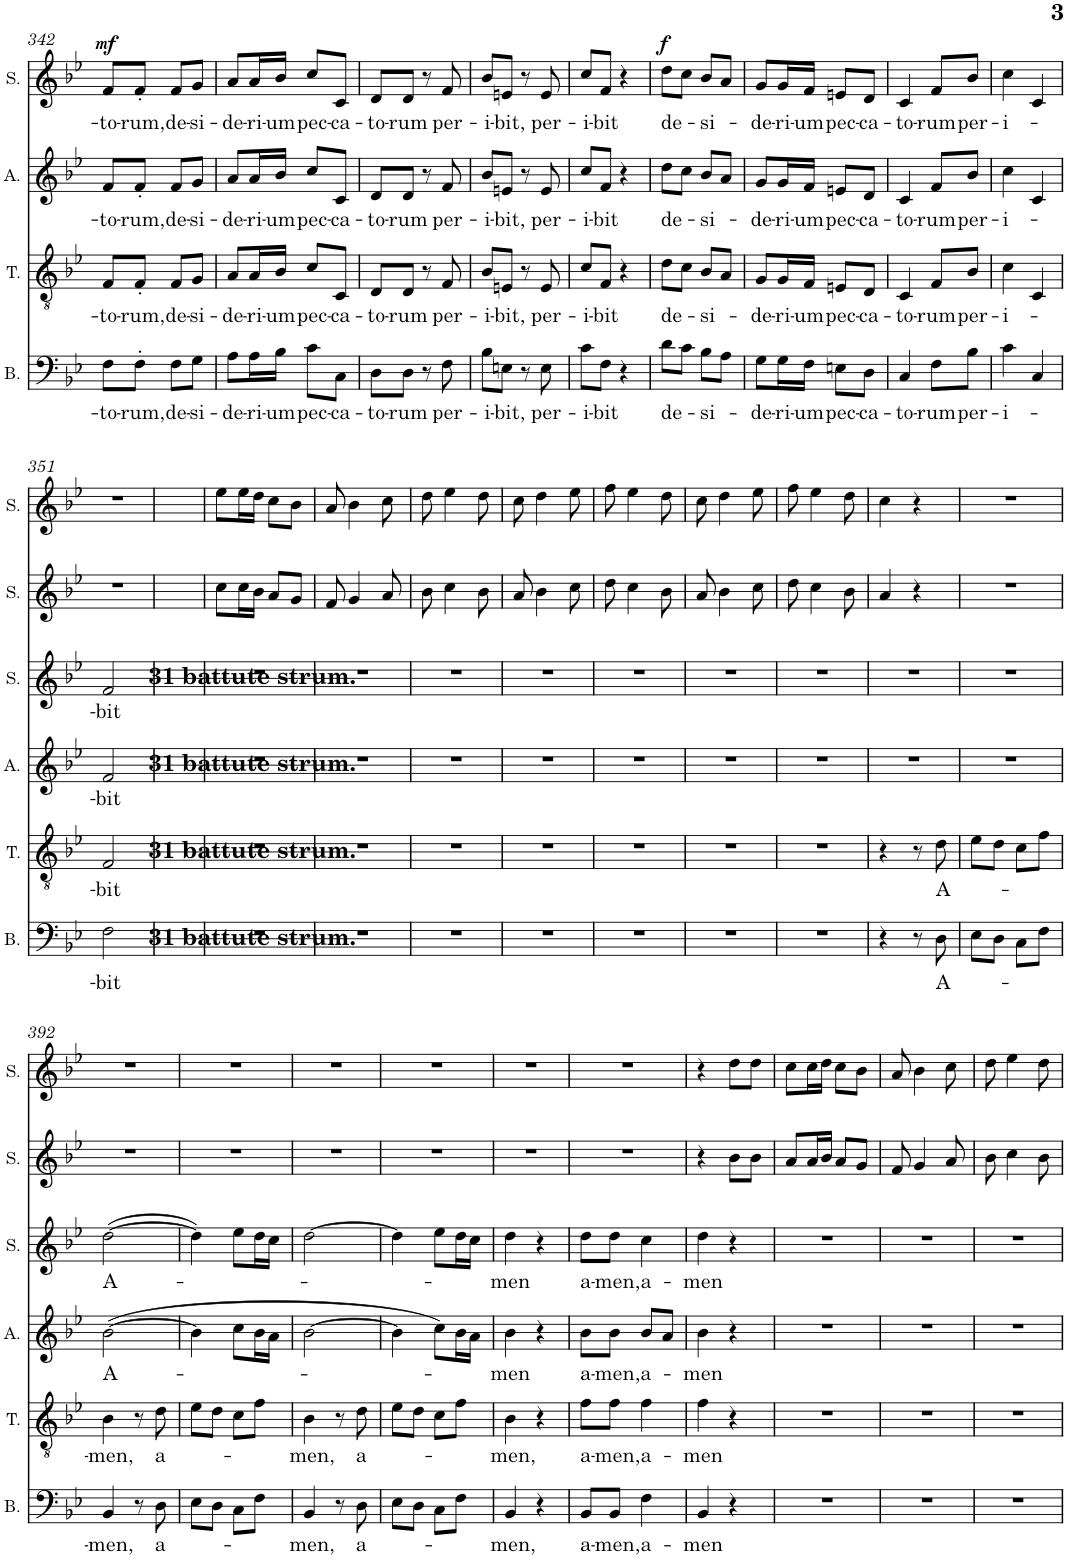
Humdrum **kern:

**kern	**text	**kern	**text	**kern	**text	**kern	**text	**dynam	**kern	**kern
*part6	*part6	*part5	*part5	*part4	*part4	*part3	*part3	*part3	*part2	*part1
*staff6	*staff6	*staff5	*staff5	*staff4	*staff4	*staff3	*staff3	*staff3	*staff2	*staff1
*I"Basso	*	*I"Tenore	*	*I"Contralto	*	*I"Soprano	*	*	*I"Soprano	*I"Soprano
*I'B.	*	*I'T.	*	*	*	*I'S.	*	*	*I'S.	*I'S.
!!LO:PB:g=z
*clefF4	*	*clefGv2	*	*clefG2	*	*clefG2	*	*	*clefG2	*clefG2
*k[b-e-]	*	*k[b-e-]	*	*k[b-e-]	*	*k[b-e-]	*	*	*k[b-e-]	*k[b-e-]
*M2/4	*	*M2/4	*	*M2/4	*	*M2/4	*	*	*M2/4	*M2/4
=342	=342	=342	=342	=342	=342	=342	=342	=342	=342	=342
!	!LO:LY:b	!	!LO:LY:b	!	!LO:LY:b	!	!LO:LY:b	!LO:DY:a	!	!
8F\L	-to-	8F/L	-to-	8f/L	-to-	8f/L	-to-	mf	2r	2r
!	!LO:LY:b	!	!LO:LY:b	!	!LO:LY:b	!	!LO:LY:b	!	!	!
8F'\J	-rum,	8F'/J	-rum,	8f'/J	-rum,	8f'/J	-rum,	.	.	.
!	!LO:LY:b	!	!LO:LY:b	!	!LO:LY:b	!	!LO:LY:b	!	!	!
8F\L	de-	8F/L	de-	8f/L	de-	8f/L	de-	.	.	.
!	!LO:LY:b	!	!LO:LY:b	!	!LO:LY:b	!	!LO:LY:b	!	!	!
8G\J	-si-	8G/J	-si-	8g/J	-si-	8g/J	-si-	.	.	.
=343	=343	=343	=343	=343	=343	=343	=343	=343	=343	=343
!	!LO:LY:b	!	!LO:LY:b	!	!LO:LY:b	!	!LO:LY:b	!	!	!
8A\L	-de-	8A/L	-de-	8a/L	-de-	8a/L	-de-	.	2r	2r
!	!LO:LY:b	!	!LO:LY:b	!	!LO:LY:b	!	!LO:LY:b	!	!	!
16A\L	-ri-	16A/L	-ri-	16a/L	-ri-	16a/L	-ri-	.	.	.
!	!LO:LY:b	!	!LO:LY:b	!	!LO:LY:b	!	!LO:LY:b	!	!	!
16B-\JJ	-um	16B-/JJ	-um	16b-/JJ	-um	16b-/JJ	-um	.	.	.
!	!LO:LY:b	!	!LO:LY:b	!	!LO:LY:b	!	!LO:LY:b	!	!	!
8c\L	pec-	8c/L	pec-	8cc/L	pec-	8cc/L	pec-	.	.	.
!	!LO:LY:b	!	!LO:LY:b	!	!LO:LY:b	!	!LO:LY:b	!	!	!
8C\J	-ca-	8C/J	-ca-	8c/J	-ca-	8c/J	-ca-	.	.	.
=344	=344	=344	=344	=344	=344	=344	=344	=344	=344	=344
!	!LO:LY:b	!	!LO:LY:b	!	!LO:LY:b	!	!LO:LY:b	!	!	!
8D\L	-to-	8D/L	-to-	8d/L	-to-	8d/L	-to-	.	2r	2r
!	!LO:LY:b	!	!LO:LY:b	!	!LO:LY:b	!	!LO:LY:b	!	!	!
8D\J	-rum	8D/J	-rum	8d/J	-rum	8d/J	-rum	.	.	.
8r	.	8r	.	8r	.	8r	.	.	.	.
!	!LO:LY:b	!	!LO:LY:b	!	!LO:LY:b	!	!LO:LY:b	!	!	!
8F\	per-	8F/	per-	8f/	per-	8f/	per-	.	.	.
=345	=345	=345	=345	=345	=345	=345	=345	=345	=345	=345
!	!LO:LY:b	!	!LO:LY:b	!	!LO:LY:b	!	!LO:LY:b	!	!	!
8B-\L	-i-	8B-/L	-i-	8b-/L	-i-	8b-/L	-i-	.	2r	2r
!	!LO:LY:b	!	!LO:LY:b	!	!LO:LY:b	!	!LO:LY:b	!	!	!
8En\J	-bit,	8En/J	-bit,	8en/J	-bit,	8en/J	-bit,	.	.	.
8r	.	8r	.	8r	.	8r	.	.	.	.
!	!LO:LY:b	!	!LO:LY:b	!	!LO:LY:b	!	!LO:LY:b	!	!	!
8E\	per-	8E/	per-	8e/	per-	8e/	per-	.	.	.
=346	=346	=346	=346	=346	=346	=346	=346	=346	=346	=346
!	!LO:LY:b	!	!LO:LY:b	!	!LO:LY:b	!	!LO:LY:b	!	!	!
8c\L	-i-	8c/L	-i-	8cc/L	-i-	8cc/L	-i-	.	2r	2r
!	!LO:LY:b	!	!LO:LY:b	!	!LO:LY:b	!	!LO:LY:b	!	!	!
8F\J	-bit	8F/J	-bit	8f/J	-bit	8f/J	-bit	.	.	.
4r	.	4r	.	4r	.	4r	.	.	.	.
=347	=347	=347	=347	=347	=347	=347	=347	=347	=347	=347
!	!LO:LY:b	!	!LO:LY:b	!	!LO:LY:b	!	!LO:LY:b	!LO:DY:a	!	!
8d\L	de-	8d\L	de-	8dd\L	de-	8dd\L	de-	f	2r	2r
8c\J	.	8c\J	.	8cc\J	.	8cc\J	.	.	.	.
!	!LO:LY:b	!	!LO:LY:b	!	!LO:LY:b	!	!LO:LY:b	!	!	!
8B-\L	-si-	8B-/L	-si-	8b-/L	-si-	8b-/L	-si-	.	.	.
8A\J	.	8A/J	.	8a/J	.	8a/J	.	.	.	.
=348	=348	=348	=348	=348	=348	=348	=348	=348	=348	=348
!	!LO:LY:b	!	!LO:LY:b	!	!LO:LY:b	!	!LO:LY:b	!	!	!
8G\L	-de-	8G/L	-de-	8g/L	-de-	8g/L	-de-	.	2r	2r
!	!LO:LY:b	!	!LO:LY:b	!	!LO:LY:b	!	!LO:LY:b	!	!	!
16G\L	-ri-	16G/L	-ri-	16g/L	-ri-	16g/L	-ri-	.	.	.
!	!LO:LY:b	!	!LO:LY:b	!	!LO:LY:b	!	!LO:LY:b	!	!	!
16F\JJ	-um	16F/JJ	-um	16f/JJ	-um	16f/JJ	-um	.	.	.
!	!LO:LY:b	!	!LO:LY:b	!	!LO:LY:b	!	!LO:LY:b	!	!	!
8En\L	pec-	8En/L	pec-	8en/L	pec-	8en/L	pec-	.	.	.
!	!LO:LY:b	!	!LO:LY:b	!	!LO:LY:b	!	!LO:LY:b	!	!	!
8D\J	-ca-	8D/J	-ca-	8d/J	-ca-	8d/J	-ca-	.	.	.
=349	=349	=349	=349	=349	=349	=349	=349	=349	=349	=349
!	!LO:LY:b	!	!LO:LY:b	!	!LO:LY:b	!	!LO:LY:b	!	!	!
4C/	-to-	4C/	-to-	4c/	-to-	4c/	-to-	.	2r	2r
!	!LO:LY:b	!	!LO:LY:b	!	!LO:LY:b	!	!LO:LY:b	!	!	!
8F\L	-rum	8F/L	-rum	8f/L	-rum	8f/L	-rum	.	.	.
!	!LO:LY:b	!	!LO:LY:b	!	!LO:LY:b	!	!LO:LY:b	!	!	!
8B-\J	per-	8B-/J	per-	8b-/J	per-	8b-/J	per-	.	.	.
=350	=350	=350	=350	=350	=350	=350	=350	=350	=350	=350
!	!LO:LY:b	!	!LO:LY:b	!	!LO:LY:b	!	!LO:LY:b	!	!	!
4c\	-i-	4c\	-i-	4cc\	-i-	4cc\	-i-	.	2r	2r
4C/	.	4C/	.	4c/	.	4c/	.	.	.	.
!!LO:LB:g=z
=351	=351	=351	=351	=351	=351	=351	=351	=351	=351	=351
!	!LO:LY:b	!	!LO:LY:b	!	!LO:LY:b	!	!LO:LY:b	!	!	!
2F\	-bit	2F/	-bit	2f/	-bit	2f/	-bit	.	2r	2r
=352	=352	=352	=352	=352	=352	=352	=352	=352	=352	=352
!	!	!	!	!	!	!LO:TX:a:B:t=31 battute strum.	!	!	!	!
!	!	!	!	!LO:TX:a:B:t=31 battute strum.	!	!	!	!	!	!
!	!	!LO:TX:a:B:t=31 battute strum.	!	!	!	!	!	!	!	!
!LO:TX:a:B:t=31 battute strum.	!	!	!	!	!	!	!	!	!	!
2ryy	.	2ryy	.	2ryy	.	2ryy	.	.	2ryy	2ryy
=383	=383	=383	=383	=383	=383	=383	=383	=383	=383	=383
2r	.	2r	.	2r	.	2r	.	.	8cc\L	8ee-\L
.	.	.	.	.	.	.	.	.	16cc\L	16ee-\L
.	.	.	.	.	.	.	.	.	16b-\JJ	16dd\JJ
.	.	.	.	.	.	.	.	.	8a/L	8cc\L
.	.	.	.	.	.	.	.	.	8g/J	8b-\J
=384	=384	=384	=384	=384	=384	=384	=384	=384	=384	=384
2r	.	2r	.	2r	.	2r	.	.	8f/	8a/
.	.	.	.	.	.	.	.	.	4g/	4b-\
.	.	.	.	.	.	.	.	.	8a/	8cc\
=385	=385	=385	=385	=385	=385	=385	=385	=385	=385	=385
2r	.	2r	.	2r	.	2r	.	.	8b-\	8dd\
.	.	.	.	.	.	.	.	.	4cc\	4ee-\
.	.	.	.	.	.	.	.	.	8b-\	8dd\
=386	=386	=386	=386	=386	=386	=386	=386	=386	=386	=386
2r	.	2r	.	2r	.	2r	.	.	8a/	8cc\
.	.	.	.	.	.	.	.	.	4b-\	4dd\
.	.	.	.	.	.	.	.	.	8cc\	8ee-\
=387	=387	=387	=387	=387	=387	=387	=387	=387	=387	=387
2r	.	2r	.	2r	.	2r	.	.	8dd\	8ff\
.	.	.	.	.	.	.	.	.	4cc\	4ee-\
.	.	.	.	.	.	.	.	.	8b-\	8dd\
=388	=388	=388	=388	=388	=388	=388	=388	=388	=388	=388
2r	.	2r	.	2r	.	2r	.	.	8a/	8cc\
.	.	.	.	.	.	.	.	.	4b-\	4dd\
.	.	.	.	.	.	.	.	.	8cc\	8ee-\
=389	=389	=389	=389	=389	=389	=389	=389	=389	=389	=389
2r	.	2r	.	2r	.	2r	.	.	8dd\	8ff\
.	.	.	.	.	.	.	.	.	4cc\	4ee-\
.	.	.	.	.	.	.	.	.	8b-\	8dd\
=390	=390	=390	=390	=390	=390	=390	=390	=390	=390	=390
4r	.	4r	.	2r	.	2r	.	.	4a/	4cc\
8r	.	8r	.	.	.	.	.	.	4r	4r
!	!LO:LY:b	!	!LO:LY:b	!	!	!	!	!	!	!
8D\	A-	8d\	A-	.	.	.	.	.	.	.
=391	=391	=391	=391	=391	=391	=391	=391	=391	=391	=391
8E-\L	.	8e-\L	.	2r	.	2r	.	.	2r	2r
8D\J	.	8d\J	.	.	.	.	.	.	.	.
8C\L	.	8c\L	.	.	.	.	.	.	.	.
8F\J	.	8f\J	.	.	.	.	.	.	.	.
!!LO:LB:g=z
=392	=392	=392	=392	=392	=392	=392	=392	=392	=392	=392
!	!LO:LY:b	!	!LO:LY:b	!	!LO:LY:b	!	!LO:LY:b	!	!	!
4BB-/	-men,	4B-\	-men,	(>[2b-\	A-	(>[2dd\	A-	.	2r	2r
8r	.	8r	.	.	.	.	.	.	.	.
!	!LO:LY:b	!	!LO:LY:b	!	!	!	!	!	!	!
8D\	a-	8d\	a-	.	.	.	.	.	.	.
=393	=393	=393	=393	=393	=393	=393	=393	=393	=393	=393
8E-\L	.	8e-\L	.	4b-\]	.	4dd\])	.	.	2r	2r
8D\J	.	8d\J	.	.	.	.	.	.	.	.
8C\L	.	8c\L	.	8cc\L	.	8ee-\L	.	.	.	.
8F\J	.	8f\J	.	16b-\L	.	16dd\L	.	.	.	.
.	.	.	.	16a\JJ	.	16cc\JJ	.	.	.	.
=394	=394	=394	=394	=394	=394	=394	=394	=394	=394	=394
!	!LO:LY:b	!	!LO:LY:b	!	!	!	!	!	!	!
4BB-/	men,	4B-\	men,	[2b-\	.	[2dd\	.	.	2r	2r
8r	.	8r	.	.	.	.	.	.	.	.
!	!LO:LY:b	!	!LO:LY:b	!	!	!	!	!	!	!
8D\	a-	8d\	a-	.	.	.	.	.	.	.
=395	=395	=395	=395	=395	=395	=395	=395	=395	=395	=395
8E-\L	.	8e-\L	.	4b-\]	.	4dd\]	.	.	2r	2r
8D\J	.	8d\J	.	.	.	.	.	.	.	.
8C\L	.	8c\L	.	8cc\L)	.	8ee-\L	.	.	.	.
8F\J	.	8f\J	.	16b-\L	.	16dd\L	.	.	.	.
.	.	.	.	16a\JJ	.	16cc\JJ	.	.	.	.
=396	=396	=396	=396	=396	=396	=396	=396	=396	=396	=396
!	!LO:LY:b	!	!LO:LY:b	!	!LO:LY:b	!	!LO:LY:b	!	!	!
4BB-/	-men,	4B-\	-men,	4b-\	-men	4dd\	-men	.	2r	2r
4r	.	4r	.	4r	.	4r	.	.	.	.
=397	=397	=397	=397	=397	=397	=397	=397	=397	=397	=397
!	!LO:LY:b	!	!LO:LY:b	!	!LO:LY:b	!	!LO:LY:b	!	!	!
8BB-/L	a-	8f\L	a-	8b-\L	a-	8dd\L	a-	.	2r	2r
!	!LO:LY:b	!	!LO:LY:b	!	!LO:LY:b	!	!LO:LY:b	!	!	!
8BB-/J	-men,	8f\J	-men,	8b-\J	-men,	8dd\J	-men,	.	.	.
!	!LO:LY:b	!	!LO:LY:b	!	!LO:LY:b	!	!LO:LY:b	!	!	!
4F\	a-	4f\	a-	8b-/L	a-	4cc\	a-	.	.	.
.	.	.	.	8a/J	.	.	.	.	.	.
=398	=398	=398	=398	=398	=398	=398	=398	=398	=398	=398
!	!LO:LY:b	!	!LO:LY:b	!	!LO:LY:b	!	!LO:LY:b	!	!	!
4BB-/	-men	4f\	-men	4b-\	-men	4dd\	-men	.	4r	4r
4r	.	4r	.	4r	.	4r	.	.	8b-\L	8dd\L
.	.	.	.	.	.	.	.	.	8b-\J	8dd\J
=399	=399	=399	=399	=399	=399	=399	=399	=399	=399	=399
2r	.	2r	.	2r	.	2r	.	.	8a/L	8cc\L
.	.	.	.	.	.	.	.	.	16a/L	16cc\L
.	.	.	.	.	.	.	.	.	16b-/JJ	16dd\JJ
.	.	.	.	.	.	.	.	.	8a/L	8cc\L
.	.	.	.	.	.	.	.	.	8g/J	8b-\J
=400	=400	=400	=400	=400	=400	=400	=400	=400	=400	=400
2r	.	2r	.	2r	.	2r	.	.	8f/	8a/
.	.	.	.	.	.	.	.	.	4g/	4b-\
.	.	.	.	.	.	.	.	.	8a/	8cc\
=401	=401	=401	=401	=401	=401	=401	=401	=401	=401	=401
2r	.	2r	.	2r	.	2r	.	.	8b-\	8dd\
.	.	.	.	.	.	.	.	.	4cc\	4ee-\
.	.	.	.	.	.	.	.	.	8b-\	8dd\
=	=	=	=	=	=	=	=	=	=	=
*-	*-	*-	*-	*-	*-	*-	*-	*-	*-	*-
